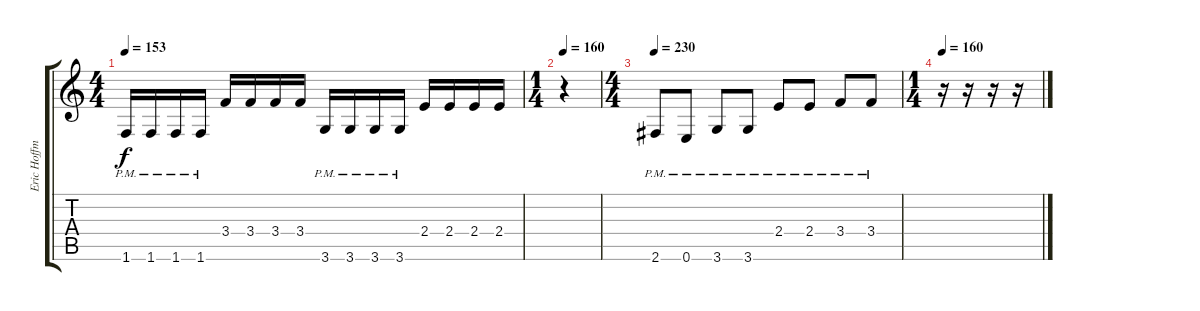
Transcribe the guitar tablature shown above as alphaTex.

\track ("Eric Hoffman" "Eric Hoffm") {instrument distortionguitar}
\staff {score tabs}
\tuning (E4 B3 G3 D3 A2 E2) {hide}
\ts (4 4)
\tempo 153
\clef g2
\ks c
1.6{pm}.16{dy f} 1.6{pm}.16 1.6{pm}.16 1.6{pm}.16 3.4.16 3.4.16 3.4.16 3.4.16 3.6{pm}.16 3.6{pm}.16 3.6{pm}.16 3.6{pm}.16 2.4.16 2.4.16 2.4.16 2.4.16 |
\ts (1 4)
\tempo 160
r.4 |
\ts (4 4)
\tempo 230
2.6{pm}.8 0.6{pm}.8 3.6{pm}.8 3.6{pm}.8 2.4{pm}.8 2.4{pm}.8 3.4{pm}.8 3.4{pm}.8 |
\ts (1 4)
\tempo 160
r.16 r.16 r.16 r.16
